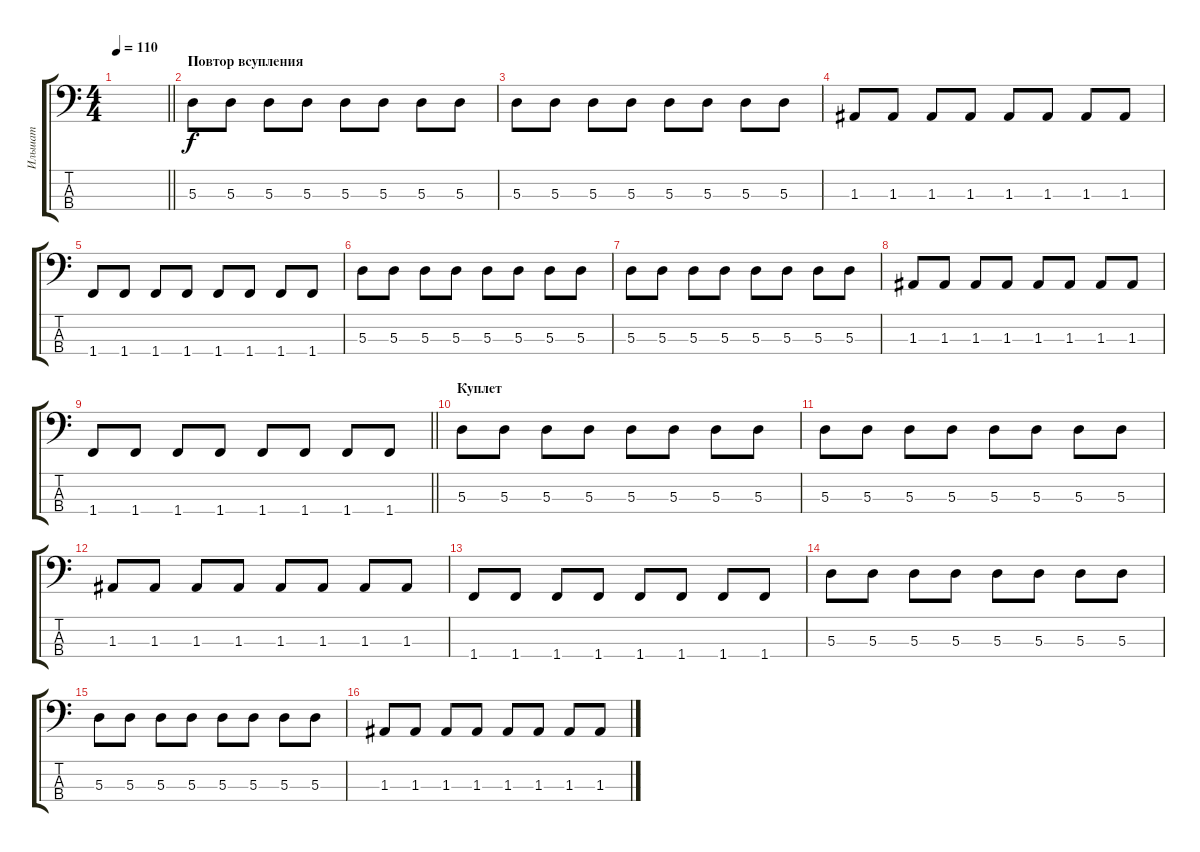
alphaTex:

\track ("Ильшат" "Ильшат") {instrument electricbassfinger}
\staff {score tabs}
\tuning (G2 D2 A1 E1) {hide}
\ts (4 4)
\tempo 110
\clef f4
\barLineRight lightlight
\ks c
|
\section ("" "Повтор всупления")
5.3.8 5.3.8 5.3.8 5.3.8 5.3.8 5.3.8 5.3.8 5.3.8 |
5.3.8 5.3.8 5.3.8 5.3.8 5.3.8 5.3.8 5.3.8 5.3.8 |
1.3.8 1.3.8 1.3.8 1.3.8 1.3.8 1.3.8 1.3.8 1.3.8 |
1.4.8 1.4.8 1.4.8 1.4.8 1.4.8 1.4.8 1.4.8 1.4.8 |
5.3.8 5.3.8 5.3.8 5.3.8 5.3.8 5.3.8 5.3.8 5.3.8 |
5.3.8 5.3.8 5.3.8 5.3.8 5.3.8 5.3.8 5.3.8 5.3.8 |
1.3.8 1.3.8 1.3.8 1.3.8 1.3.8 1.3.8 1.3.8 1.3.8 |
\barLineRight lightlight
1.4.8 1.4.8 1.4.8 1.4.8 1.4.8 1.4.8 1.4.8 1.4.8 |
\section ("" "Куплет")
5.3.8 5.3.8 5.3.8 5.3.8 5.3.8 5.3.8 5.3.8 5.3.8 |
5.3.8 5.3.8 5.3.8 5.3.8 5.3.8 5.3.8 5.3.8 5.3.8 |
1.3.8 1.3.8 1.3.8 1.3.8 1.3.8 1.3.8 1.3.8 1.3.8 |
1.4.8 1.4.8 1.4.8 1.4.8 1.4.8 1.4.8 1.4.8 1.4.8 |
5.3.8 5.3.8 5.3.8 5.3.8 5.3.8 5.3.8 5.3.8 5.3.8 |
5.3.8 5.3.8 5.3.8 5.3.8 5.3.8 5.3.8 5.3.8 5.3.8 |
1.3.8 1.3.8 1.3.8 1.3.8 1.3.8 1.3.8 1.3.8 1.3.8
